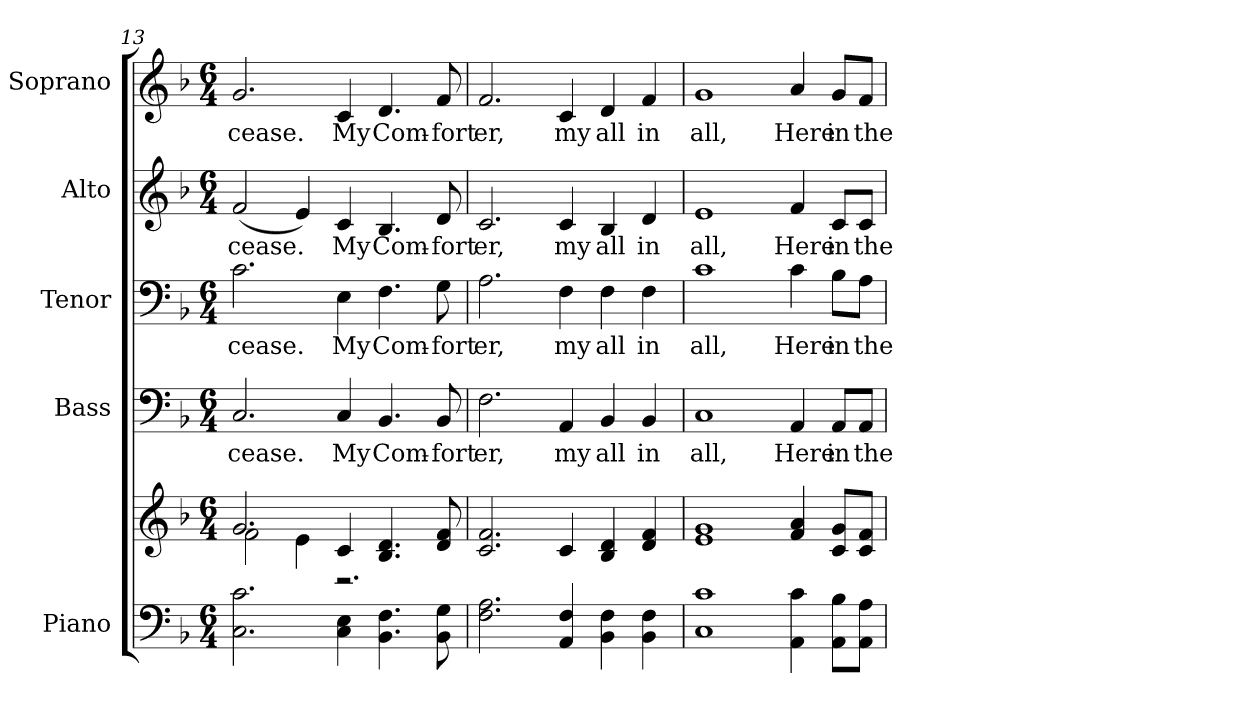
**kern	**kern	**kern	**text	**kern	**text	**kern	**text	**kern	**text
*part5	*part5	*part4	*part4	*part3	*part3	*part2	*part2	*part1	*part1
*staff6	*staff5	*staff4	*staff4	*staff3	*staff3	*staff2	*staff2	*staff1	*staff1
*I"Piano	*	*I"Bass	*	*I"Tenor	*	*I"Alto	*	*I"Soprano	*
*I'Pno.	*	*I'B.	*	*	*	*I'A.	*	*I'S.	*
*clefF4	*clefG2	*clefF4	*	*clefF4	*	*clefG2	*	*clefG2	*
*k[b-]	*k[b-]	*k[b-]	*	*k[b-]	*	*k[b-]	*	*k[b-]	*
*F:	*F:	*F:	*	*F:	*	*F:	*	*F:	*
*M6/4	*M6/4	*M6/4	*	*M6/4	*	*M6/4	*	*M6/4	*
=13	=13	=13	=13	=13	=13	=13	=13	=13	=13
*	*^	*	*	*	*	*	*	*	*
!	!	!	!	!LO:LY:b:color=#000000	!	!	!	!	!	!
!	!	!	!	!	!	!LO:LY:b:color=#000000	!	!	!	!
!	!	!	!	!	!	!	!	!LO:LY:b:color=#000000	!	!
!	!	!	!	!	!	!	!	!	!	!LO:LY:b:color=#000000
2.Ci\ 2.ci	2.gi/	2fi\	2.Ci/	cease.	2.ci\	cease.	(2fi/	cease.	2.gi/	cease.
.	.	4ei\	.	.	.	.	4ei/)	.	.	.
!	!	!	!	!LO:LY:b:color=#000000	!	!	!	!	!	!
!	!	!	!	!	!	!LO:LY:b:color=#000000	!	!	!	!
!	!	!	!	!	!	!	!	!LO:LY:b:color=#000000	!	!
!	!	!	!	!	!	!	!	!	!	!LO:LY:b:color=#000000
4Ci\ 4Ei	4ci/	2.r	4Ci/	My	4Ei\	My	4ci/	My	4ci/	My
!	!	!	!	!LO:LY:b:color=#000000	!	!	!	!	!	!
!	!	!	!	!	!	!LO:LY:b:color=#000000	!	!	!	!
!	!	!	!	!	!	!	!	!LO:LY:b:color=#000000	!	!
!	!	!	!	!	!	!	!	!	!	!LO:LY:b:color=#000000
4.BB-i\ 4.Fi	4.B-i/ 4.di	.	4.BB-i/	Com-	4.Fi\	Com-	4.B-i/	Com-	4.di/	Com-
!	!	!	!	!LO:LY:b:color=#000000	!	!	!	!	!	!
!	!	!	!	!	!	!LO:LY:b:color=#000000	!	!	!	!
!	!	!	!	!	!	!	!	!LO:LY:b:color=#000000	!	!
!	!	!	!	!	!	!	!	!	!	!LO:LY:b:color=#000000
8BB-i\ 8Gi	8di/ 8fi	.	8BB-i/	-fort	8Gi\	-fort	8di/	-fort	8fi/	-fort
*	*v	*v	*	*	*	*	*	*	*	*
=14	=14	=14	=14	=14	=14	=14	=14	=14	=14
!	!	!	!LO:LY:b:color=#000000	!	!	!	!	!	!
!	!	!	!	!	!LO:LY:b:color=#000000	!	!	!	!
!	!	!	!	!	!	!	!LO:LY:b:color=#000000	!	!
!	!	!	!	!	!	!	!	!	!LO:LY:b:color=#000000
2.Fi\ 2.Ai	2.ci/ 2.fi	2.Fi\	er,	2.Ai\	er,	2.ci/	er,	2.fi/	er,
!	!	!	!LO:LY:b:color=#000000	!	!	!	!	!	!
!	!	!	!	!	!LO:LY:b:color=#000000	!	!	!	!
!	!	!	!	!	!	!	!LO:LY:b:color=#000000	!	!
!	!	!	!	!	!	!	!	!	!LO:LY:b:color=#000000
4AAi/ 4Fi	4ci/	4AAi/	my	4Fi\	my	4ci/	my	4ci/	my
!	!	!	!LO:LY:b:color=#000000	!	!	!	!	!	!
!	!	!	!	!	!LO:LY:b:color=#000000	!	!	!	!
!	!	!	!	!	!	!	!LO:LY:b:color=#000000	!	!
!	!	!	!	!	!	!	!	!	!LO:LY:b:color=#000000
4BB-i\ 4Fi	4B-i/ 4di	4BB-i/	all	4Fi\	all	4B-i/	all	4di/	all
!	!	!	!LO:LY:b:color=#000000	!	!	!	!	!	!
!	!	!	!	!	!LO:LY:b:color=#000000	!	!	!	!
!	!	!	!	!	!	!	!LO:LY:b:color=#000000	!	!
!	!	!	!	!	!	!	!	!	!LO:LY:b:color=#000000
4BB-i\ 4Fi	4di/ 4fi	4BB-i/	in	4Fi\	in	4di/	in	4fi/	in
!!LO:PB:g=z
=15	=15	=15	=15	=15	=15	=15	=15	=15	=15
!	!	!	!LO:LY:b:color=#000000	!	!	!	!	!	!
!	!	!	!	!	!LO:LY:b:color=#000000	!	!	!	!
!	!	!	!	!	!	!	!LO:LY:b:color=#000000	!	!
!	!	!	!	!	!	!	!	!	!LO:LY:b:color=#000000
1Ci 1ci	1ei 1gi	1Ci	all,	1ci	all,	1ei	all,	1gi	all,
!	!	!	!LO:LY:b:color=#000000	!	!	!	!	!	!
!	!	!	!	!	!LO:LY:b:color=#000000	!	!	!	!
!	!	!	!	!	!	!	!LO:LY:b:color=#000000	!	!
!	!	!	!	!	!	!	!	!	!LO:LY:b:color=#000000
4AAi\ 4ci	4fi/ 4ai	4AAi/	Here	4ci\	Here	4fi/	Here	4ai/	Here
!	!	!	!LO:LY:b:color=#000000	!	!	!	!	!	!
!	!	!	!	!	!LO:LY:b:color=#000000	!	!	!	!
!	!	!	!	!	!	!	!LO:LY:b:color=#000000	!	!
!	!	!	!	!	!	!	!	!	!LO:LY:b:color=#000000
8AAi\ 8B-i\L	8ci/ 8gi/L	8AAi/L	in	8B-i\L	in	8ci/L	in	8gi/L	in
!	!	!	!LO:LY:b:color=#000000	!	!	!	!	!	!
!	!	!	!	!	!LO:LY:b:color=#000000	!	!	!	!
!	!	!	!	!	!	!	!LO:LY:b:color=#000000	!	!
!	!	!	!	!	!	!	!	!	!LO:LY:b:color=#000000
8AAi\ 8Ai\J	8ci/ 8fi/J	8AAi/J	the	8Ai\J	the	8ci/J	the	8fi/J	the
=	=	=	=	=	=	=	=	=	=
*-	*-	*-	*-	*-	*-	*-	*-	*-	*-
